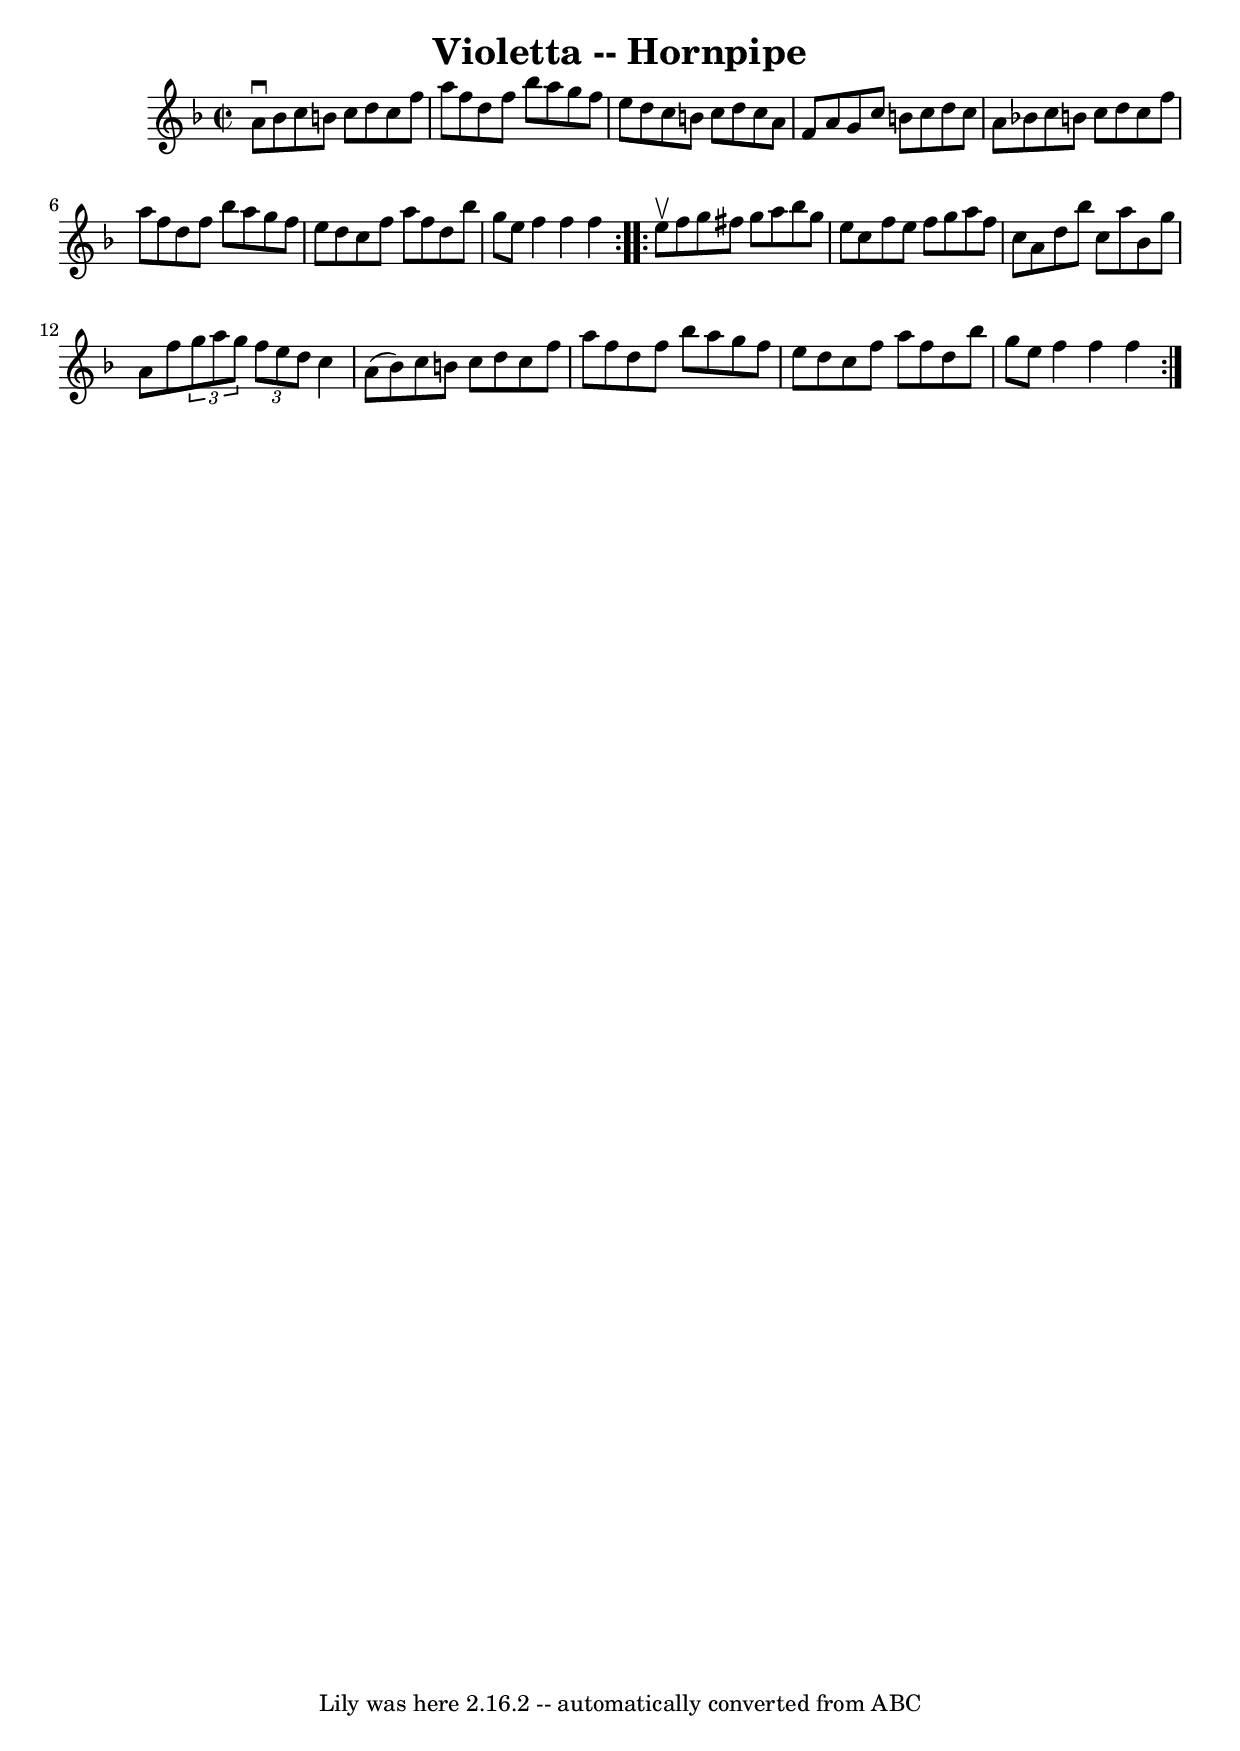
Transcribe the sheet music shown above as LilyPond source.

\version "2.16.2"
\include "Mammoth.ily"
\header {
  %% book = "Cole's 1000 Fiddle Tunes"
  crossRefNumber = "1"
  footnotes = ""
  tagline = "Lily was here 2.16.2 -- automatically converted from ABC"
  title = "Violetta -- Hornpipe"

}
voicedefault =  {



  \repeat volta 2 {

    \override Staff.TimeSignature #'style = #'C
    \time 2/2 
    \key f \major     a'8^\downbow bes'8   |
    c''8 b'8         c''8 d''8 c''8 f''8 a''8 f''8   |
    d''8 f''8 bes''8      a''8 g''8 f''8 e''8 d''8   |
    c''8 b'8 c''8 d''8      c''8 a'8 f'8 a'8   |
    g'8 c''8 b'8 c''8 d''8         c''8 a'8 bes'!8   |
    c''8 b'8 c''8 d''8 c''8 f''8      a''8 f''8   |
    d''8 f''8 bes''8 a''8 g''8 f''8         e''8 d''8   |
    c''8 f''8 a''8 f''8 d''8 bes''8 g''8      e''8   |
    f''4 f''4 f''4  
  }     
  \repeat volta 2 {     e''8^\upbow f''8   |
    g''8 fis''8 g''8 a''8 bes''8 g''8         e''8 c''8   |
    f''8 e''8 f''8 g''8 a''8 f''8 c''8        a'8   |
    d''8 bes''8 c''8 a''8 bes'8 g''8 a'8 f''8  |
    \times 2/3 { g''8 a''8 g''8  
	       }   \times 2/3 { f''8 e''8  
				d''8   			      } c''4 a'8 (bes'8)  |
    c''8 b'8 c''8 d''8       c''8 f''8 a''8 f''8   |
    d''8 f''8 bes''8 a''8         g''8 f''8 e''8 d''8   |
    c''8 f''8 a''8 f''8 d''8        bes''8 g''8 e''8   |
    f''4 f''4 f''4  
  }   

}

\score{
  <<

    \context Staff="default"
    {
      \voicedefault 
      
    }

  >>
  \layout {
    
  }
  \midi {
  }

}
